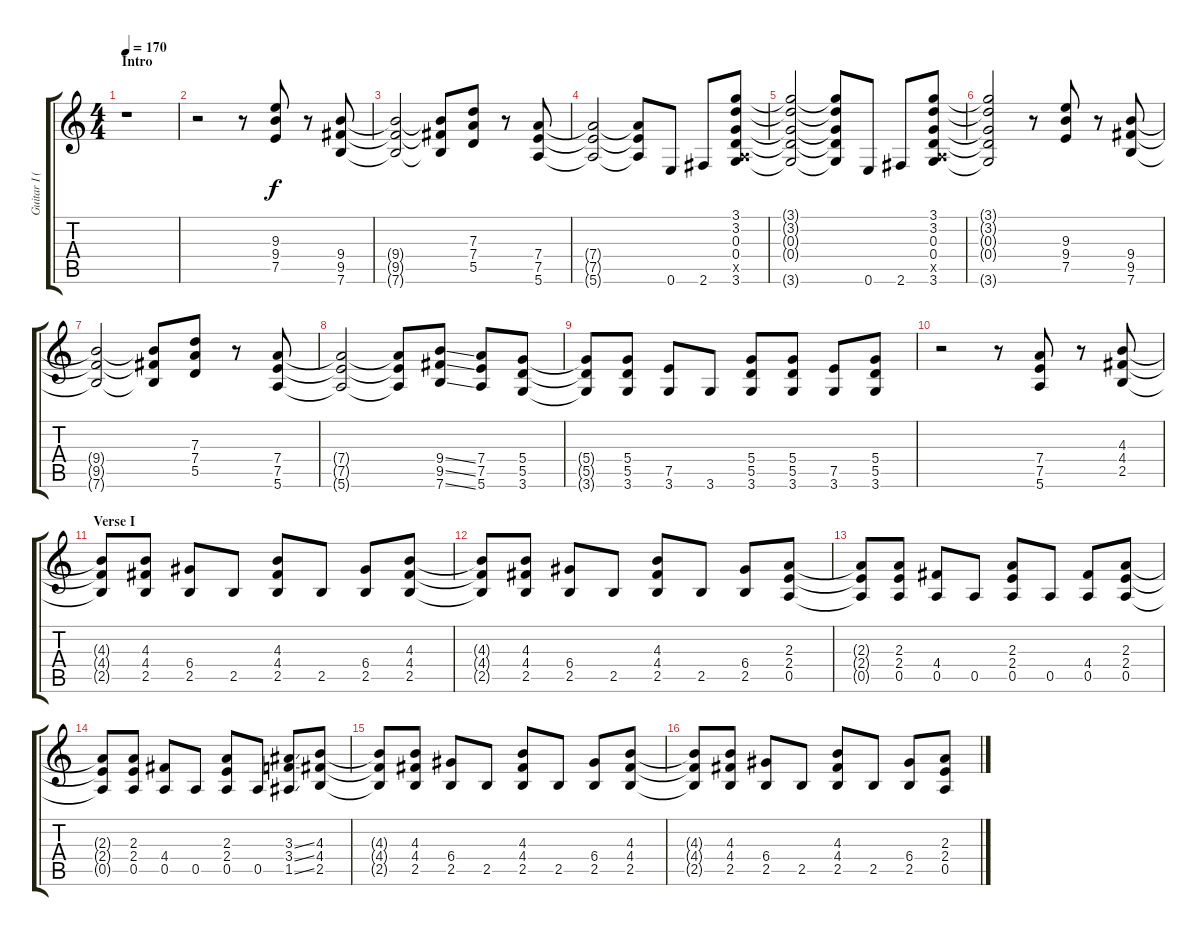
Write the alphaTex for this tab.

\track ("Guitar I (Izzy)" "Guitar I (") {instrument distortionguitar}
\staff {score tabs}
\tuning (E4 B3 G3 D3 A2 E2) {hide}
\ts (4 4)
\section ("" "Intro")
\tempo 170
\clef g2
\ks c
r.1{dy f instrument distortionguitar} |
r.2 r.8 (9.3 9.4 7.5).8 r.8 (9.4 9.5 7.6).8 |
(9.4{t} 9.5{t} 7.6{t}).2 (9.4{t} 9.5{t} 7.6{t}).8 (7.3 7.4 5.5).8 r.8 (7.4 7.5 5.6).8 |
(7.4{t} 7.5{t} 5.6{t}).2 (7.4{t} 7.5{t} 5.6{t}).8 0.6.8 2.6.8 (3.1 3.2 0.3 0.4 0.5{x} 3.6).8 |
(3.1{t} 3.2{t} 0.3{t} 0.4{t} 3.6{t}).2 (3.1{t} 3.2{t} 0.3{t} 0.4{t} 3.6{t}).8 0.6.8 2.6.8 (3.1 3.2 0.3 0.4 0.5{x} 3.6).8 |
(3.1{t} 3.2{t} 0.3{t} 0.4{t} 3.6{t}).2 r.8 (9.3 9.4 7.5).8 r.8 (9.4 9.5 7.6).8 |
(9.4{t} 9.5{t} 7.6{t}).2 (9.4{t} 9.5{t} 7.6{t}).8 (7.3 7.4 5.5).8 r.8 (7.4 7.5 5.6).8 |
(7.4{t} 7.5{t} 5.6{t}).2 (7.4{t} 7.5{t} 5.6{t}).8 (9.4{ss} 9.5{ss} 7.6{ss}).8 (7.4 7.5 5.6).8 (5.4 5.5 3.6).8 |
(5.4{t} 5.5{t} 3.6{t}).8 (5.4 5.5 3.6).8 (7.5 3.6).8 3.6.8 (5.4 5.5 3.6).8 (5.4 5.5 3.6).8 (7.5 3.6).8 (5.4 5.5 3.6).8 |
r.2 r.8 (7.4 7.5 5.6).8 r.8 (4.3 4.4 2.5).8 |
\section ("" "Verse I")
(4.3{t} 4.4{t} 2.5{t}).8 (4.3 4.4 2.5).8 (6.4 2.5).8 2.5.8 (4.3 4.4 2.5).8 2.5.8 (6.4 2.5).8 (4.3 4.4 2.5).8 |
(4.3{t} 4.4{t} 2.5{t}).8 (4.3 4.4 2.5).8 (6.4 2.5).8 2.5.8 (4.3 4.4 2.5).8 2.5.8 (6.4 2.5).8 (2.3 2.4 0.5).8 |
(2.3{t} 2.4{t} 0.5{t}).8 (2.3 2.4 0.5).8 (4.4 0.5).8 0.5.8 (2.3 2.4 0.5).8 0.5.8 (4.4 0.5).8 (2.3 2.4 0.5).8 |
(2.3{t} 2.4{t} 0.5{t}).8 (2.3 2.4 0.5).8 (4.4 0.5).8 0.5.8 (2.3 2.4 0.5).8 0.5.8 (3.3{ss} 3.4{ss} 1.5{ss}).8 (4.3 4.4 2.5).8 |
(4.3{t} 4.4{t} 2.5{t}).8 (4.3 4.4 2.5).8 (6.4 2.5).8 2.5.8 (4.3 4.4 2.5).8 2.5.8 (6.4 2.5).8 (4.3 4.4 2.5).8 |
(4.3{t} 4.4{t} 2.5{t}).8 (4.3 4.4 2.5).8 (6.4 2.5).8 2.5.8 (4.3 4.4 2.5).8 2.5.8 (6.4 2.5).8 (2.3 2.4 0.5).8
